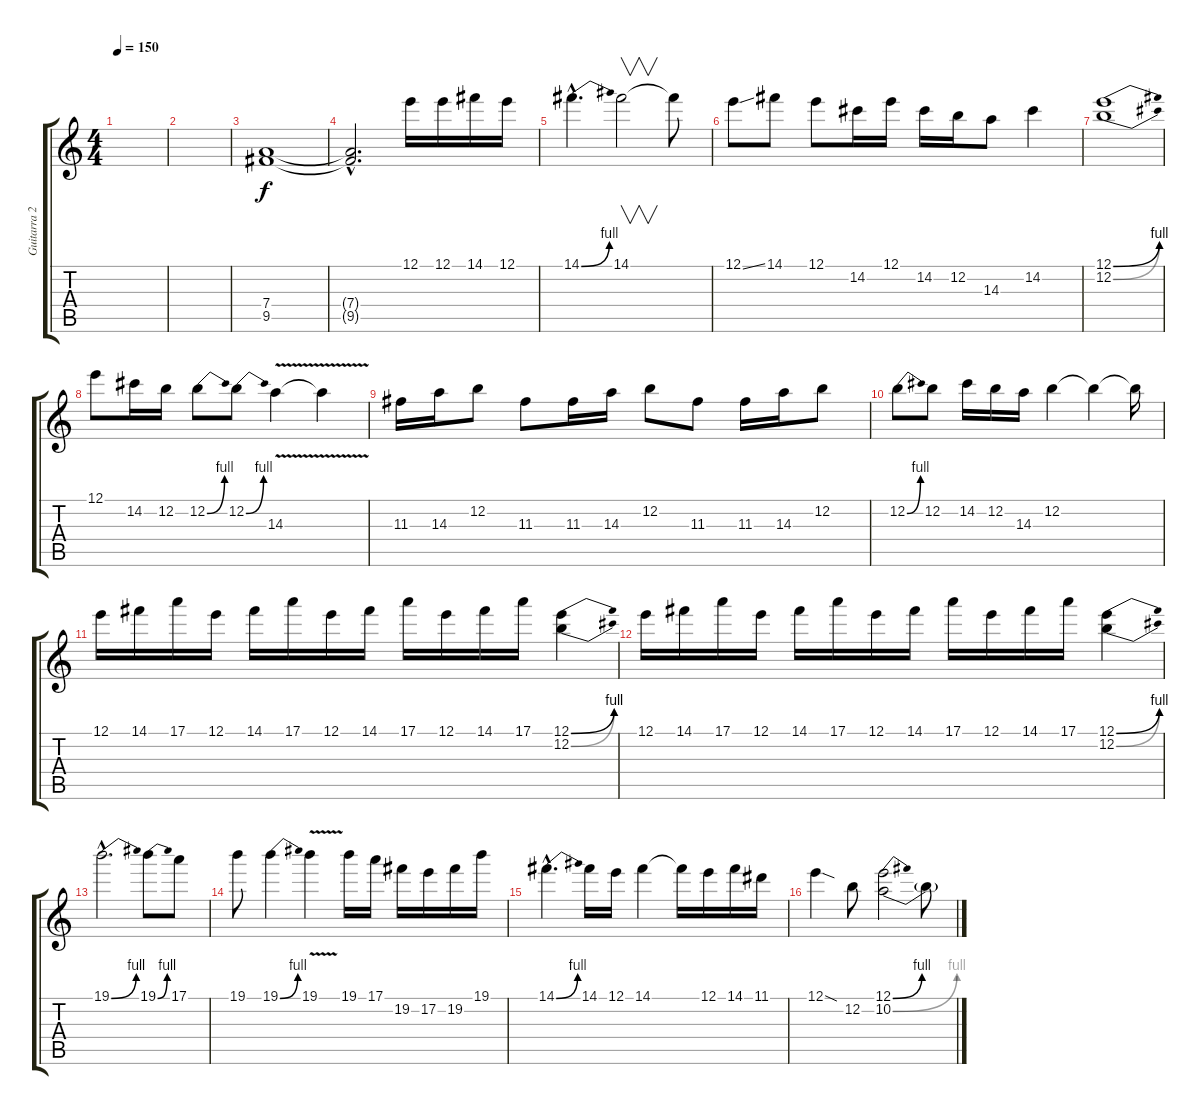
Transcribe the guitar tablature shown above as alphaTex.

\track ("Guitarra 2" "Guitarra 2") {instrument distortionguitar}
\staff {score tabs}
\tuning (E4 B3 G3 D3 A2 E2) {hide}
\ts (4 4)
\tempo 150
\clef g2
\ks c
|
|
(7.4 9.5).1{instrument overdrivenguitar} |
(7.4{hac t} 9.5{hac t}).2{d} 12.1.16 12.1.16 14.1.16 12.1.16 |
14.1{be (bend 0 0 60 4) hac}.4{d} 14.1.2{v} 14.1{t}.8 |
12.1{ss}.8 14.1.8 12.1.8 14.2.16 12.1.16 14.2.16 12.2.16 14.3.8 14.2.4 |
(12.1{be (bend 0 0 60 4)} 12.2{be (bend 0 0 60 4)}).1 |
12.1.8 14.2.16 12.2.16 12.2{be (bend 0 0 60 4)}.8 12.2{be (bend 0 0 60 4)}.8 14.3{v}.4 14.3{t}.4 |
11.3.16 14.3.16 12.2.8 11.3.8 11.3.16 14.3.16 12.2.8 11.3.8 11.3.16 14.3.16 12.2.8 |
12.2{be (bend 0 0 60 4)}.8 12.2.8 14.2.16 12.2.16 14.3.16 12.2.4 12.2{t}.4 12.2{t}.16 |
12.1.16 14.1.16 17.1.16 12.1.16 14.1.16 17.1.16 12.1.16 14.1.16 17.1.16 12.1.16 14.1.16 17.1.16 (12.1{be (bend 0 0 60 4)} 12.2{be (bend 0 0 60 4)}).4 |
12.1.16 14.1.16 17.1.16 12.1.16 14.1.16 17.1.16 12.1.16 14.1.16 17.1.16 12.1.16 14.1.16 17.1.16 (12.1{be (bend 0 0 60 4)} 12.2{be (bend 0 0 60 4)}).4 |
19.1{be (bend 0 0 60 4) hac}.2{d} 19.1{be (bend 0 0 60 4)}.8 17.1.8 |
19.1.8 19.1{be (bend 0 0 60 4)}.4 19.1{v}.4 19.1.16 17.1.16 19.2.16 17.2.16 19.2.16 19.1.16 |
14.1{be (bend 0 0 60 4) hac}.4{d} 14.1.16 12.1.16 14.1.4 14.1{t}.16 12.1.16 14.1.16 11.1.16 |
12.1{sod}.4 12.2.8 (12.1{be (bend 0 0 60 4)} 10.2{be (bend 0 0 60 4)}).2 10.2{t}.8
